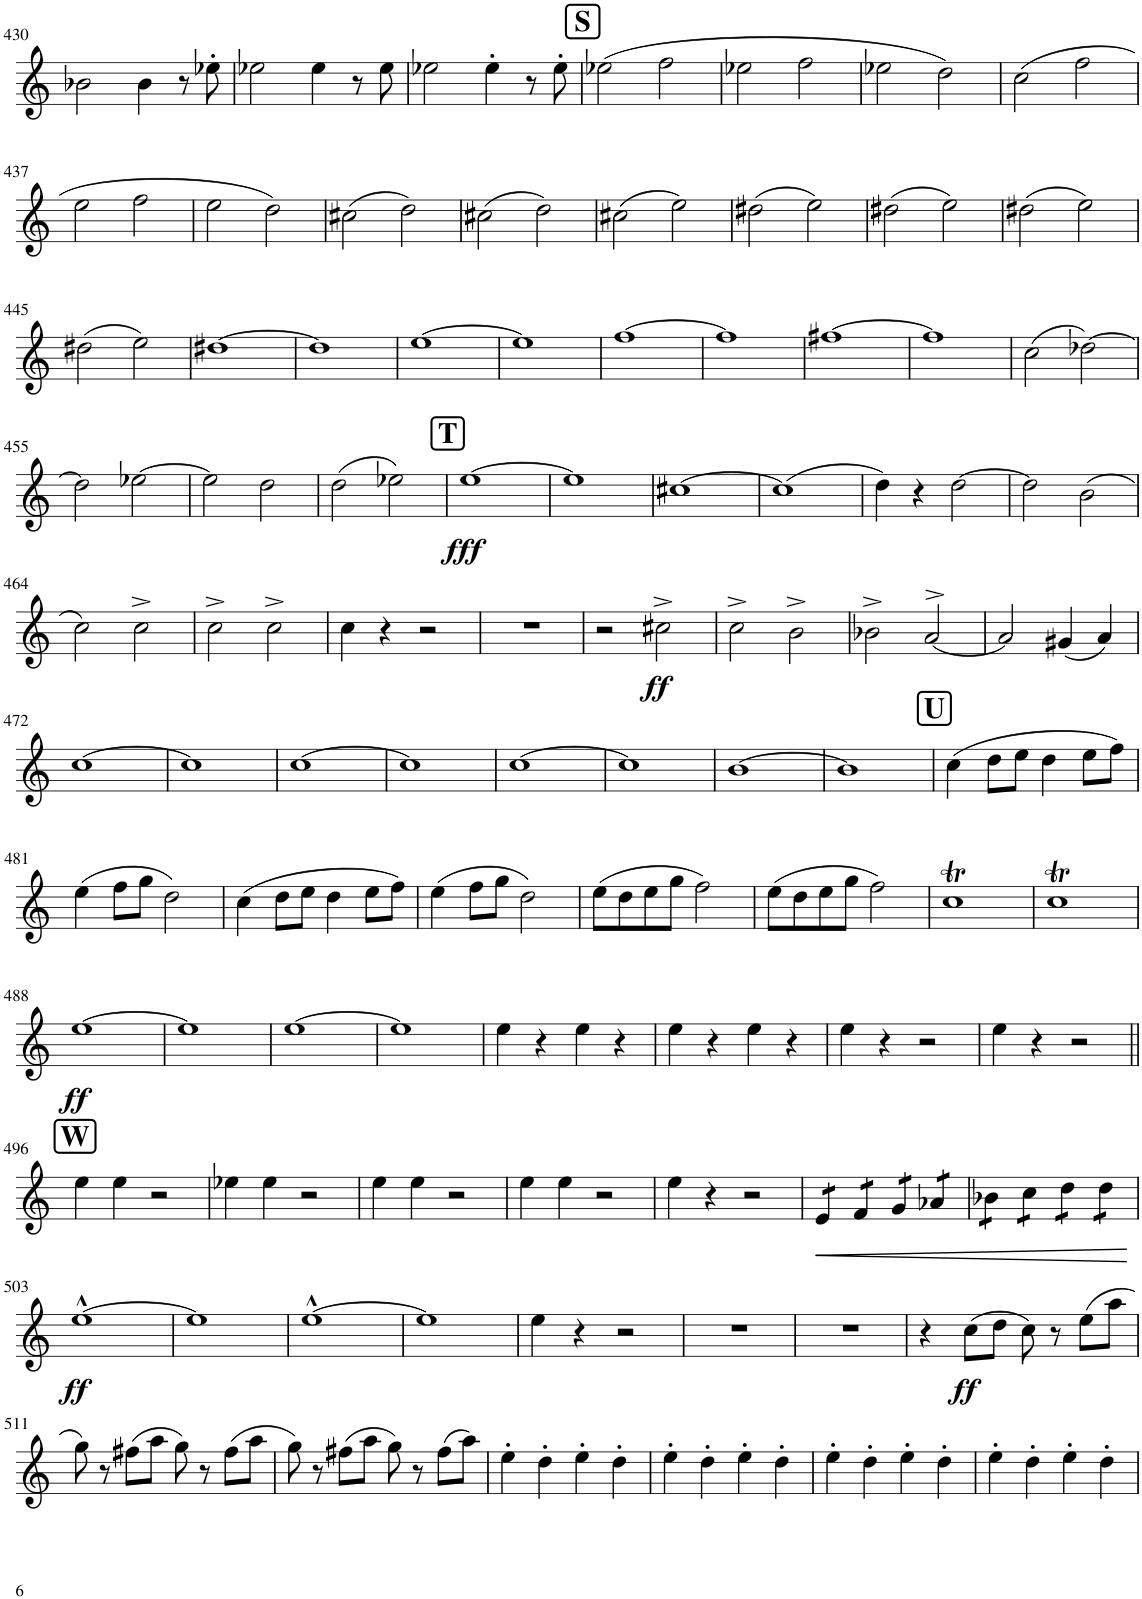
**kern	**dynam
*part1	*part1
*staff1	*staff1
*I"A Cl II	*
*I'Cl	*
!!LO:PB:g=z
*clefG2	*
*Trd2c3	*
*k[]	*
*M4/4	*
*met(c)	*
=430	=430
2b-X\	.
4b-\	.
8r	.
8ee-X'\	.
=431	=431
2ee-X\	.
4ee-\	.
8r	.
8ee-\	.
=432	=432
2ee-X\	.
4ee-'\	.
8r	.
8ee-'\	.
=433	=433
(2ee-X\	.
2ff\	.
=434	=434
2ee-X\	.
2ff\	.
=435	=435
2ee-X\	.
2dd\)	.
=436	=436
(2cc\	.
2ff\	.
!!LO:LB:g=z
=437	=437
2ee\	.
2ff\	.
=438	=438
2ee\	.
2dd\)	.
=439	=439
(2cc#X\	.
2dd\)	.
=440	=440
(2cc#X\	.
2dd\)	.
=441	=441
(2cc#X\	.
2ee\)	.
=442	=442
(2dd#X\	.
2ee\)	.
=443	=443
(2dd#X\	.
2ee\)	.
=444	=444
(2dd#X\	.
2ee\)	.
!!LO:LB:g=z
=445	=445
(2dd#X\	.
2ee\)	.
=446	=446
[1dd#X	.
=447	=447
1dd#]	.
=448	=448
[1ee	.
=449	=449
1ee]	.
=450	=450
[1ff	.
=451	=451
1ff]	.
=452	=452
[1ff#X	.
=453	=453
1ff#]	.
=454	=454
(2cc\	.
[2dd-X\)	.
!!LO:LB:g=z
=455	=455
2dd-\]	.
[2ee-X\	.
=456	=456
2ee-\]	.
2dd\	.
=457	=457
(2dd\	.
2ee-X\)	.
=458	=458
!	!LO:DY:b
[1ee	fff
=459	=459
1ee]	.
=460	=460
[1cc#X	.
=461	=461
(1cc#]	.
=462	=462
4dd\)	.
4r	.
[2dd\	.
=463	=463
2dd\]	.
(2b\	.
!!LO:LB:g=z
=464	=464
2cc\)	.
2cc^\	.
=465	=465
2cc^\	.
2cc^\	.
=466	=466
4cc\	.
4r	.
2r	.
=467	=467
1r	.
=468	=468
2r	.
!	!LO:DY:b
2cc#X^\	ff
=469	=469
2cc^\	.
2b^\	.
=470	=470
2b-X^\	.
[2a^>/	.
=471	=471
2a/]	.
(4g#X/	.
4a/)	.
!!LO:LB:g=z
=472	=472
[1cc	.
=473	=473
1cc]	.
=474	=474
[1cc	.
=475	=475
1cc]	.
=476	=476
[1cc	.
=477	=477
1cc]	.
=478	=478
[1b	.
=479	=479
1b]	.
=480	=480
(4cc\	.
8dd\L	.
8ee\J	.
4dd\	.
8ee\L	.
8ff\J)	.
!!LO:LB:g=z
=481	=481
(4ee\	.
8ff\L	.
8gg\J	.
2dd\)	.
=482	=482
(4cc\	.
8dd\L	.
8ee\J	.
4dd\	.
8ee\L	.
8ff\J)	.
=483	=483
(4ee\	.
8ff\L	.
8gg\J	.
2dd\)	.
=484	=484
(8ee\L	.
8dd\	.
8ee\	.
8gg\J	.
2ff\)	.
=485	=485
(8ee\L	.
8dd\	.
8ee\	.
8gg\J	.
2ff\)	.
=486	=486
1ccT	.
=487	=487
1ccT	.
!!LO:LB:g=z
=488	=488
!	!LO:DY:b
[1ee	ff
=489	=489
1ee]	.
=490	=490
[1ee	.
=491	=491
1ee]	.
=492	=492
4ee\	.
4r	.
4ee\	.
4r	.
=493	=493
4ee\	.
4r	.
4ee\	.
4r	.
=494	=494
4ee\	.
4r	.
2r	.
=495	=495
4ee\	.
4r	.
2r	.
!!LO:LB:g=z
=496	=496
4ee\	.
4ee\	.
2r	.
=497	=497
4ee-X\	.
4ee-\	.
2r	.
=498	=498
4ee\	.
4ee\	.
2r	.
=499	=499
4ee\	.
4ee\	.
2r	.
=500	=500
4ee\	.
4r	.
2r	.
=501	=501
!	!LO:HP:b
*tremolo	*
8e/L	<
8e/J	.
8f/L	.
8f/J	.
8g/L	.
8g/J	.
8a-X/L	.
8a-X/J	.
=502	=502
8b-X\L	.
8b-X\J	.
8cc\L	.
8cc\J	.
8dd\L	.
8dd\J	.
8dd\L	.
8dd\J	.
*Xtremolo	*
.	[
!!LO:LB:g=z
=503	=503
!	!LO:DY:b
[1ee^^	ff
=504	=504
1ee]	.
=505	=505
[1ee^^	.
=506	=506
1ee]	.
=507	=507
4ee\	.
4r	.
2r	.
=508	=508
1r	.
=509	=509
1r	.
=510	=510
4r	.
!	!LO:DY:b
(8cc\L	ff
8dd\J	.
8cc\)	.
8r	.
(8ee\L	.
8aa\J	.
!!LO:LB:g=z
=511	=511
8gg\)	.
8r	.
(8ff#X\L	.
8aa\J	.
8gg\)	.
8r	.
(8ff#\L	.
8aa\J	.
=512	=512
8gg\)	.
8r	.
(8ff#X\L	.
8aa\J	.
8gg\)	.
8r	.
(8ff#\L	.
8aa\J)	.
=513	=513
4ee'\	.
4dd'\	.
4ee'\	.
4dd'\	.
=514	=514
4ee'\	.
4dd'\	.
4ee'\	.
4dd'\	.
=515	=515
4ee'\	.
4dd'\	.
4ee'\	.
4dd'\	.
=516	=516
4ee'\	.
4dd'\	.
4ee'\	.
4dd'\	.
=	=
*-	*-
